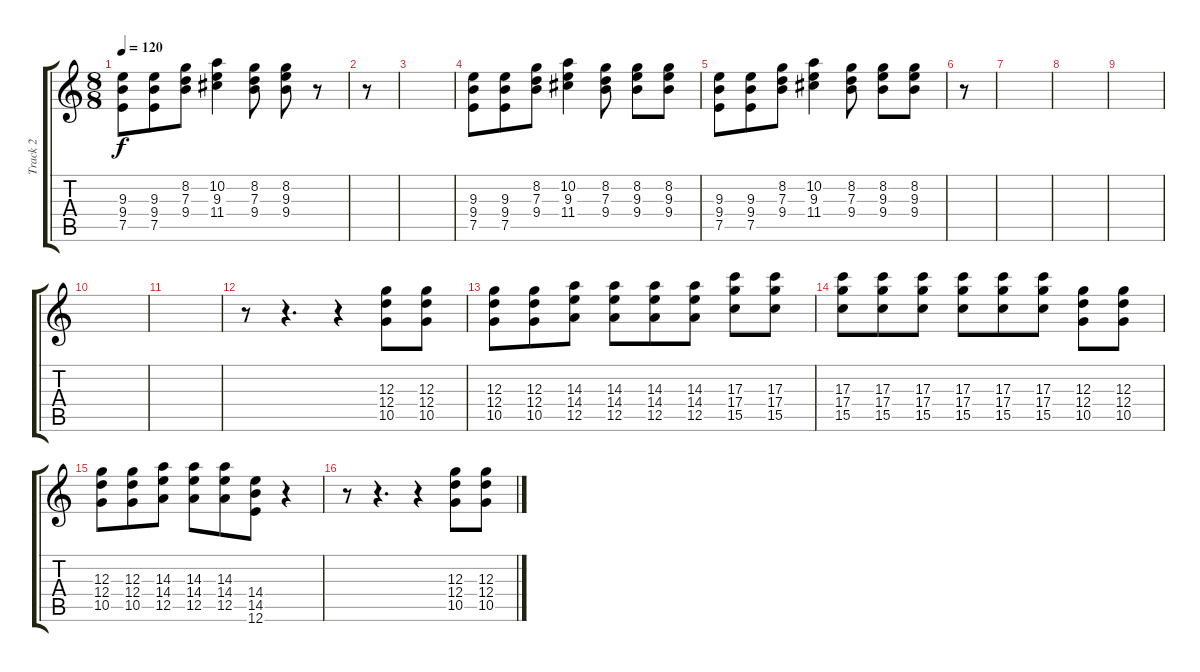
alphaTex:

\track ("Track 2" "Track 2") {instrument acousticguitarsteel}
\staff {score tabs}
\tuning (E4 B3 G3 D3 A2 E2) {hide}
\ts (8 8)
\tempo 120
\clef g2
\ks c
(9.3 9.4 7.5).8{dy f} (9.3 9.4 7.5).8 (8.2 7.3 9.4).8 (10.2 9.3 11.4).4 (8.2 7.3 9.4).8 (8.2 9.3 9.4).8 r.8 |
r.8 |
|
(9.3 9.4 7.5).8 (9.3 9.4 7.5).8 (8.2 7.3 9.4).8 (10.2 9.3 11.4).4 (8.2 7.3 9.4).8 (8.2 9.3 9.4).8 (8.2 9.3 9.4).8 |
(9.3 9.4 7.5).8 (9.3 9.4 7.5).8 (8.2 7.3 9.4).8 (10.2 9.3 11.4).4 (8.2 7.3 9.4).8 (8.2 9.3 9.4).8 (8.2 9.3 9.4).8 |
r.8 |
|
|
|
|
|
r.8 r.4{d} r.4 (12.3 12.4 10.5).8 (12.3 12.4 10.5).8 |
(12.3 12.4 10.5).8 (12.3 12.4 10.5).8 (14.3 14.4 12.5).8 (14.3 14.4 12.5).8 (14.3 14.4 12.5).8 (14.3 14.4 12.5).8 (17.3 17.4 15.5).8 (17.3 17.4 15.5).8 |
(17.3 17.4 15.5).8 (17.3 17.4 15.5).8 (17.3 17.4 15.5).8 (17.3 17.4 15.5).8 (17.3 17.4 15.5).8 (17.3 17.4 15.5).8 (12.3 12.4 10.5).8 (12.3 12.4 10.5).8 |
(12.3 12.4 10.5).8 (12.3 12.4 10.5).8 (14.3 14.4 12.5).8 (14.3 14.4 12.5).8 (14.3 14.4 12.5).8 (14.4 14.5 12.6).8 r.4 |
r.8 r.4{d} r.4 (12.3 12.4 10.5).8 (12.3 12.4 10.5).8
